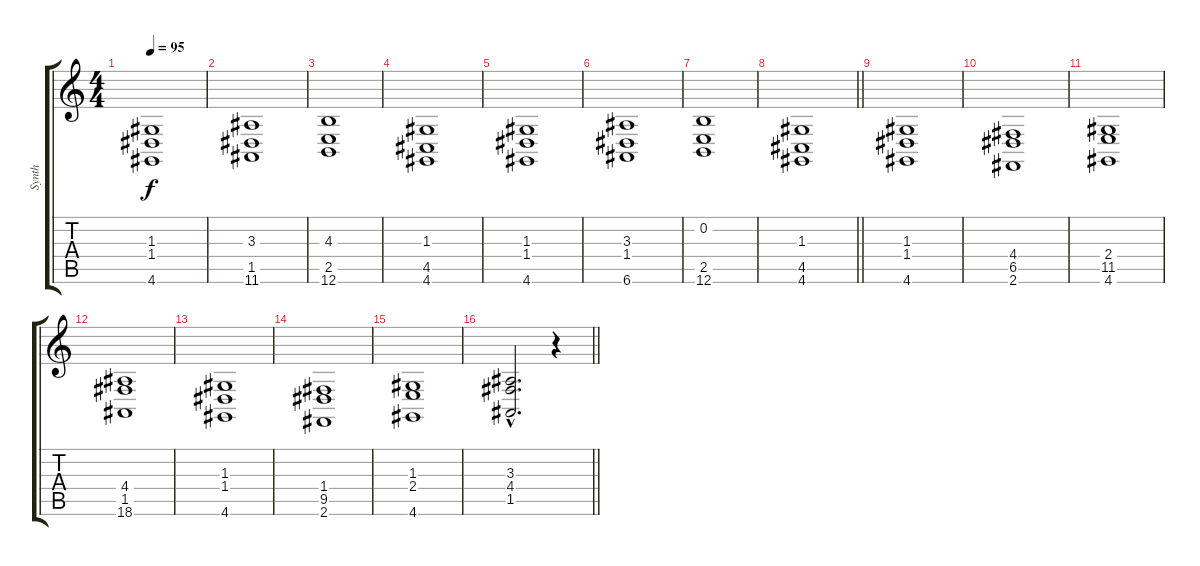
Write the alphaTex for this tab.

\track ("Synth" "Synth") {instrument stringensemble1}
\staff {score tabs}
\tuning (E4 B3 G3 D3 A2 E2) {hide}
\ts (4 4)
\tempo 95
\clef g2
\ks c
(1.3 1.4 4.6).1{dy f instrument stringensemble1} |
(3.3 1.5 11.6).1 |
(4.3 2.5 12.6).1 |
(1.3 4.5 4.6).1 |
(1.3 1.4 4.6).1 |
(3.3 1.4 6.6).1 |
(0.2 2.5 12.6).1 |
\barLineRight lightlight
(1.3 4.5 4.6).1 |
(1.3 1.4 4.6).1 |
(4.4 6.5 2.6).1 |
(2.4 11.5 4.6).1 |
(4.4 1.5 18.6).1 |
(1.3 1.4 4.6).1 |
(1.4 9.5 2.6).1 |
(1.3 2.4 4.6).1 |
\barLineRight lightlight
(3.3{hac} 4.4{hac} 1.5{hac}).2{d} r.4
